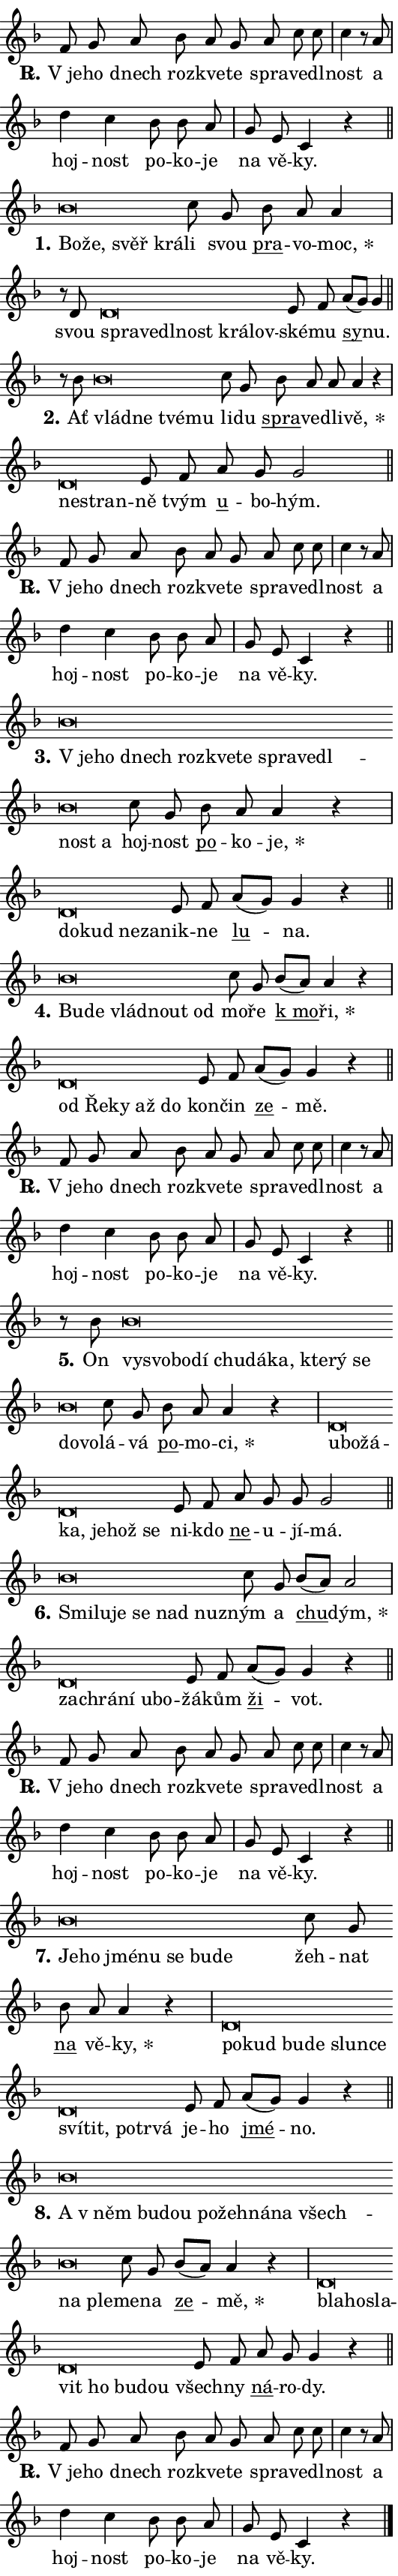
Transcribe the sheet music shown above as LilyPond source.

\version "2.24.0"
\header { tagline = "" }
\paper {
  indent = 0\cm
  top-margin = 0\cm
  right-margin = 0.13\cm % to fit lyric hyphens
  bottom-margin = 0\cm
  left-margin = 0\cm
  paper-width = 9\cm
  page-breaking = #ly:one-page-breaking
  system-system-spacing.basic-distance = #11
  score-system-spacing.basic-distance = #11
  ragged-last = ##f
}


%% Author: Thomas Morley
%% https://lists.gnu.org/archive/html/lilypond-user/2020-05/msg00002.html
#(define (line-position grob)
"Returns position of @var[grob} in current system:
   @code{'start}, if at first time-step
   @code{'end}, if at last time-step
   @code{'middle} otherwise
"
  (let* ((col (ly:item-get-column grob))
         (ln (ly:grob-object col 'left-neighbor))
         (rn (ly:grob-object col 'right-neighbor))
         (col-to-check-left (if (ly:grob? ln) ln col))
         (col-to-check-right (if (ly:grob? rn) rn col))
         (break-dir-left
           (and
             (ly:grob-property col-to-check-left 'non-musical #f)
             (ly:item-break-dir col-to-check-left)))
         (break-dir-right
           (and
             (ly:grob-property col-to-check-right 'non-musical #f)
             (ly:item-break-dir col-to-check-right))))
        (cond ((eqv? 1 break-dir-left) 'start)
              ((eqv? -1 break-dir-right) 'end)
              (else 'middle))))

#(define (tranparent-at-line-position vctor)
  (lambda (grob)
  "Relying on @code{line-position} select the relevant enry from @var{vctor}.
Used to determine transparency,"
    (case (line-position grob)
      ((end) (not (vector-ref vctor 0)))
      ((middle) (not (vector-ref vctor 1)))
      ((start) (not (vector-ref vctor 2))))))

noteHeadBreakVisibility =
#(define-music-function (break-visibility)(vector?)
"Makes @code{NoteHead}s transparent relying on @var{break-visibility}"
#{
  \override NoteHead.transparent =
    #(tranparent-at-line-position break-visibility)
#})

#(define delete-ledgers-for-transparent-note-heads
  (lambda (grob)
    "Reads whether a @code{NoteHead} is transparent.
If so this @code{NoteHead} is removed from @code{'note-heads} from
@var{grob}, which is supposed to be @code{LedgerLineSpanner}.
As a result ledgers are not printed for this @code{NoteHead}"
    (let* ((nhds-array (ly:grob-object grob 'note-heads))
           (nhds-list
             (if (ly:grob-array? nhds-array)
                 (ly:grob-array->list nhds-array)
                 '()))
           ;; Relies on the transparent-property being done before
           ;; Staff.LedgerLineSpanner.after-line-breaking is executed.
           ;; This is fragile ...
           (to-keep
             (remove
               (lambda (nhd)
                 (ly:grob-property nhd 'transparent #f))
               nhds-list)))
      ;; TODO find a better method to iterate over grob-arrays, similiar
      ;; to filter/remove etc for lists
      ;; For now rebuilt from scratch
      (set! (ly:grob-object grob 'note-heads)  '())
      (for-each
        (lambda (nhd)
          (ly:pointer-group-interface::add-grob grob 'note-heads nhd))
        to-keep))))

squashNotes = {
  \override NoteHead.X-extent = #'(-0.2 . 0.2)
  \override NoteHead.Y-extent = #'(-0.75 . 0)
  \override NoteHead.stencil =
    #(lambda (grob)
       (let ((pos (ly:grob-property grob 'staff-position)))
         (begin
           (if (< pos -7) (display "ERROR: Lower brevis then expected\n") (display ""))
           (if (<= pos -6) ly:text-interface::print ly:note-head::print))))
}
unSquashNotes = {
  \revert NoteHead.X-extent
  \revert NoteHead.Y-extent
  \revert NoteHead.stencil
}

hideNotes = \noteHeadBreakVisibility #begin-of-line-visible
unHideNotes = \noteHeadBreakVisibility #all-visible

% work-around for resetting accidentals
% https://lilypond.org/doc/v2.23/Documentation/notation/displaying-rhythms#unmetered-music
cadenzaMeasure = {
  \cadenzaOff
  \partial 1024 s1024
  \cadenzaOn
}

#(define-markup-command (accent layout props text) (markup?)
  "Underline accented syllable"
  (interpret-markup layout props
    #{\markup \override #'(offset . 4.3) \underline { #text }#}))

responsum = \markup \concat {
  "R" \hspace #-1.05 \path #0.1 #'((moveto 0 0.07) (lineto 0.9 0.8)) \hspace #0.05 "."
}

spaceSize = #0.6828661417322834 % exact space size for TeX Gyre Schola

\layout {
  \context {
    \Staff
    \remove "Time_signature_engraver"
    \override LedgerLineSpanner.after-line-breaking = #delete-ledgers-for-transparent-note-heads
  }
  \context {
    \Lyrics {
      \override LyricSpace.minimum-distance = \spaceSize
      \override LyricText.font-name = #"TeX Gyre Schola"
      \override LyricText.font-size = 1
      \override StanzaNumber.font-name = #"TeX Gyre Schola Bold"
      \override StanzaNumber.font-size = 1
    }
  }
  \context {
    \Score 
    \override NoteHead.text =
      #(lambda (grob) 
        (let ((pos (ly:grob-property grob 'staff-position)))
          #{\markup {
            \combine
              \halign #-0.55 \raise #(if (= pos -6) 0 0.5) \override #'(thickness . 2) \draw-line #'(3.2 . 0)
              \musicglyph "noteheads.sM1"
          }#}))
  }
}

% magnetic-lyrics.ily
%
%   written by
%     Jean Abou Samra <jean@abou-samra.fr>
%     Werner Lemberg <wl@gnu.org>
%
%   adapted by
%     Jiri Hon <jiri.hon@gmail.com>
%
% Version 2022-Apr-15

% https://www.mail-archive.com/lilypond-user@gnu.org/msg149350.html

#(define (Left_hyphen_pointer_engraver context)
   "Collect syllable-hyphen-syllable occurrences in lyrics and store
them in properties.  This engraver only looks to the left.  For
example, if the lyrics input is @code{foo -- bar}, it does the
following.

@itemize @bullet
@item
Set the @code{text} property of the @code{LyricHyphen} grob between
@q{foo} and @q{bar} to @code{foo}.

@item
Set the @code{left-hyphen} property of the @code{LyricText} grob with
text @q{foo} to the @code{LyricHyphen} grob between @q{foo} and
@q{bar}.
@end itemize

Use this auxiliary engraver in combination with the
@code{lyric-@/text::@/apply-@/magnetic-@/offset!} hook."
   (let ((hyphen #f)
         (text #f))
     (make-engraver
      (acknowledgers
       ((lyric-syllable-interface engraver grob source-engraver)
        (set! text grob)))
      (end-acknowledgers
       ((lyric-hyphen-interface engraver grob source-engraver)
        ;(when (not (grob::has-interface grob 'lyric-space-interface))
          (set! hyphen grob)));)
      ((stop-translation-timestep engraver)
       (when (and text hyphen)
         (ly:grob-set-object! text 'left-hyphen hyphen))
       (set! text #f)
       (set! hyphen #f)))))

#(define (lyric-text::apply-magnetic-offset! grob)
   "If the space between two syllables is less than the value in
property @code{LyricText@/.details@/.squash-threshold}, move the right
syllable to the left so that it gets concatenated with the left
syllable.

Use this function as a hook for
@code{LyricText@/.after-@/line-@/breaking} if the
@code{Left_@/hyphen_@/pointer_@/engraver} is active."
   (let ((hyphen (ly:grob-object grob 'left-hyphen #f)))
     (when hyphen
       (let ((left-text (ly:spanner-bound hyphen LEFT)))
         (when (grob::has-interface left-text 'lyric-syllable-interface)
           (let* ((common (ly:grob-common-refpoint grob left-text X))
                  (this-x-ext (ly:grob-extent grob common X))
                  (left-x-ext
                   (begin
                     ;; Trigger magnetism for left-text.
                     (ly:grob-property left-text 'after-line-breaking)
                     (ly:grob-extent left-text common X)))
                  ;; `delta` is the gap width between two syllables.
                  (delta (- (interval-start this-x-ext)
                            (interval-end left-x-ext)))
                  (details (ly:grob-property grob 'details))
                  (threshold (assoc-get 'squash-threshold details 0.2)))
             (when (< delta threshold)
               (let* (;; We have to manipulate the input text so that
                      ;; ligatures crossing syllable boundaries are not
                      ;; disabled.  For languages based on the Latin
                      ;; script this is essentially a beautification.
                      ;; However, for non-Western scripts it can be a
                      ;; necessity.
                      (lt (ly:grob-property left-text 'text))
                      (rt (ly:grob-property grob 'text))
                      (is-space (grob::has-interface hyphen 'lyric-space-interface))
                      (space (if is-space " " ""))
                      (extra-delta (if is-space spaceSize 0))
                      ;; Append new syllable.
                      (ltrt-space (if (and (string? lt) (string? rt))
                                (string-append lt space rt)
                                (make-concat-markup (list lt space rt))))
                      ;; Right-align `ltrt` to the right side.
                      (ltrt-space-markup (grob-interpret-markup
                               grob
                               (make-translate-markup
                                (cons (interval-length this-x-ext) 0)
                                (make-right-align-markup ltrt-space)))))
                 (begin
                   ;; Don't print `left-text`.
                   (ly:grob-set-property! left-text 'stencil #f)
                   ;; Set text and stencil (which holds all collected
                   ;; syllables so far) and shift it to the left.
                   (ly:grob-set-property! grob 'text ltrt-space)
                   (ly:grob-set-property! grob 'stencil ltrt-space-markup)
                   (ly:grob-translate-axis! grob (- (- delta extra-delta)) X))))))))))


#(define (lyric-hyphen::displace-bounds-first grob)
   ;; Make very sure this callback isn't triggered too early.
   (let ((left (ly:spanner-bound grob LEFT))
         (right (ly:spanner-bound grob RIGHT)))
     (ly:grob-property left 'after-line-breaking)
     (ly:grob-property right 'after-line-breaking)
     (ly:lyric-hyphen::print grob)))

squashThreshold = #0.4

\layout {
  \context {
    \Lyrics
    \consists #Left_hyphen_pointer_engraver
    \override LyricText.after-line-breaking =
      #lyric-text::apply-magnetic-offset!
    \override LyricHyphen.stencil = #lyric-hyphen::displace-bounds-first
    \override LyricText.details.squash-threshold = \squashThreshold
    \override LyricHyphen.minimum-distance = 0
    \override LyricHyphen.minimum-length = \squashThreshold
  }
}

squashText = \override LyricText.details.squash-threshold = 9999
unSquashText = \override LyricText.details.squash-threshold = \squashThreshold

leftText = \override LyricText.self-alignment-X = #LEFT
unLeftText = \revert LyricText.self-alignment-X

starOffset = #(lambda (grob) 
                (let ((x_offset (ly:self-alignment-interface::aligned-on-x-parent grob)))
                  (if (= x_offset 0) 0 (+ x_offset 1.2))))

star = #(define-music-function (syllable)(string?)
"Append star separator at the end of a syllable"
#{
  \once \override LyricText.X-offset = #starOffset
  \lyricmode { \markup {
    #syllable
    \override #'((font-name . "TeX Gyre Schola Bold")) \hspace #0.2 \lower #0.65 \larger "*"
  } }
#})

starAccent = #(define-music-function (syllable)(string?)
"Append star separator at the end of a syllable and make accent"
#{
  \once \override LyricText.X-offset = #starOffset
  \lyricmode { \markup {
    \accent #syllable
    \override #'((font-name . "TeX Gyre Schola Bold")) \hspace #0.2 \lower #0.65 \larger "*"
  } }
#})

breath = #(define-music-function (syllable)(string?)
"Append breathing indicator at the end of a syllable"
#{
  \lyricmode { \markup { #syllable "+" } }
#})

optionalBreath = #(define-music-function (syllable)(string?)
"Append optional breathing indicator at the end of a syllable"
#{
  \lyricmode { \markup { #syllable "(+)" } }
#})


\score {
    <<
        \new Voice = "melody" { \cadenzaOn \key f \major \relative { f'8 g a bes a g \bar "" a c c \cadenzaMeasure \bar "|" c4 r8 a \cadenzaMeasure \bar "|" d4 c \bar "" bes8 bes a \cadenzaMeasure \bar "|" g e c4 r \cadenzaMeasure \bar "||" \break } }
        \new Lyrics \lyricsto "melody" { \lyricmode { \set stanza = \responsum
"V je" -- ho dnech roz -- kve -- te spra -- ve -- dl -- nost a hoj -- nost po -- ko -- je na vě -- ky. } }
    >>
    \layout {}
}

\score {
    <<
        \new Voice = "melody" { \cadenzaOn \key f \major \relative { \squashNotes bes'\breve*1/16 \hideNotes \breve*1/16 \bar "" \breve*1/16 \breve*1/16 \bar "" \unHideNotes \unSquashNotes c8 g \bar "" bes a a4 \cadenzaMeasure \bar "|" r8 d, \squashNotes d\breve*1/16 \hideNotes \breve*1/16 \bar "" \breve*1/16 \bar "" \breve*1/16 \bar "" \breve*1/16 \breve*1/16 \bar "" \unHideNotes \unSquashNotes e8 f \bar "" a[( g)] g4 \cadenzaMeasure \bar "||" \break } }
        \new Lyrics \lyricsto "melody" { \lyricmode { \set stanza = "1."
\leftText Bo -- \squashText že, svěř krá -- \unLeftText \unSquashText li svou \markup \accent pra -- vo -- \star moc, svou \leftText spra -- \squashText ve -- dl -- nost krá -- lov -- \unLeftText \unSquashText ské -- mu \markup \accent sy -- nu. } }
    >>
    \layout {}
}

\score {
    <<
        \new Voice = "melody" { \cadenzaOn \key f \major \relative { r8 bes' \squashNotes bes\breve*1/16 \hideNotes \breve*1/16 \bar "" \breve*1/16 \breve*1/16 \bar "" \unHideNotes \unSquashNotes c8 g \bar "" bes a a a4 r \cadenzaMeasure \bar "|" \squashNotes d,\breve*1/16 \hideNotes \breve*1/16 \bar "" \unHideNotes \unSquashNotes e8 f \bar "" a g g2 \cadenzaMeasure \bar "||" \break } }
        \new Lyrics \lyricsto "melody" { \lyricmode { \set stanza = "2."
Ať \leftText vlád -- \squashText ne tvé -- mu \unLeftText \unSquashText li -- du \markup \accent spra -- ve -- dli -- \star vě, \leftText ne -- \squashText stran -- \unLeftText \unSquashText ně tvým \markup \accent u -- bo -- hým. } }
    >>
    \layout {}
}

\score {
    <<
        \new Voice = "melody" { \cadenzaOn \key f \major \relative { f'8 g a bes a g \bar "" a c c \cadenzaMeasure \bar "|" c4 r8 a \cadenzaMeasure \bar "|" d4 c \bar "" bes8 bes a \cadenzaMeasure \bar "|" g e c4 r \cadenzaMeasure \bar "||" \break } }
        \new Lyrics \lyricsto "melody" { \lyricmode { \set stanza = \responsum
"V je" -- ho dnech roz -- kve -- te spra -- ve -- dl -- nost a hoj -- nost po -- ko -- je na vě -- ky. } }
    >>
    \layout {}
}

\score {
    <<
        \new Voice = "melody" { \cadenzaOn \key f \major \relative { \squashNotes bes'\breve*1/16 \hideNotes \breve*1/16 \bar "" \breve*1/16 \bar "" \breve*1/16 \bar "" \breve*1/16 \bar "" \breve*1/16 \bar "" \breve*1/16 \bar "" \breve*1/16 \bar "" \breve*1/16 \bar "" \breve*1/16 \breve*1/16 \bar "" \unHideNotes \unSquashNotes c8 g \bar "" bes a a4 r \cadenzaMeasure \bar "|" \squashNotes d,\breve*1/16 \hideNotes \breve*1/16 \bar "" \breve*1/16 \breve*1/16 \bar "" \unHideNotes \unSquashNotes e8 f \bar "" a[( g)] g4 r \cadenzaMeasure \bar "||" \break } }
        \new Lyrics \lyricsto "melody" { \lyricmode { \set stanza = "3."
\leftText "V je" -- \squashText ho dnech roz -- kve -- te spra -- ve -- dl -- nost a \unLeftText \unSquashText hoj -- nost \markup \accent po -- ko -- \star je, \leftText do -- \squashText kud ne -- za -- \unLeftText \unSquashText nik -- ne \markup \accent lu -- na. } }
    >>
    \layout {}
}

\score {
    <<
        \new Voice = "melody" { \cadenzaOn \key f \major \relative { \squashNotes bes'\breve*1/16 \hideNotes \breve*1/16 \bar "" \breve*1/16 \bar "" \breve*1/16 \breve*1/16 \bar "" \unHideNotes \unSquashNotes c8 g \bar "" bes[( a)] a4 r \cadenzaMeasure \bar "|" \squashNotes d,\breve*1/16 \hideNotes \breve*1/16 \bar "" \breve*1/16 \bar "" \breve*1/16 \breve*1/16 \bar "" \unHideNotes \unSquashNotes e8 f \bar "" a[( g)] g4 r \cadenzaMeasure \bar "||" \break } }
        \new Lyrics \lyricsto "melody" { \lyricmode { \set stanza = "4."
\leftText Bu -- \squashText de vlád -- nout od \unLeftText \unSquashText mo -- ře \markup \accent "k mo" -- \star ři, \leftText od \squashText Ře -- ky až do \unLeftText \unSquashText kon -- čin \markup \accent ze -- mě. } }
    >>
    \layout {}
}

\score {
    <<
        \new Voice = "melody" { \cadenzaOn \key f \major \relative { f'8 g a bes a g \bar "" a c c \cadenzaMeasure \bar "|" c4 r8 a \cadenzaMeasure \bar "|" d4 c \bar "" bes8 bes a \cadenzaMeasure \bar "|" g e c4 r \cadenzaMeasure \bar "||" \break } }
        \new Lyrics \lyricsto "melody" { \lyricmode { \set stanza = \responsum
"V je" -- ho dnech roz -- kve -- te spra -- ve -- dl -- nost a hoj -- nost po -- ko -- je na vě -- ky. } }
    >>
    \layout {}
}

\score {
    <<
        \new Voice = "melody" { \cadenzaOn \key f \major \relative { r8 bes' \squashNotes bes\breve*1/16 \hideNotes \breve*1/16 \bar "" \breve*1/16 \bar "" \breve*1/16 \bar "" \breve*1/16 \bar "" \breve*1/16 \bar "" \breve*1/16 \bar "" \breve*1/16 \bar "" \breve*1/16 \bar "" \breve*1/16 \bar "" \breve*1/16 \breve*1/16 \bar "" \unHideNotes \unSquashNotes c8 g \bar "" bes a a4 r \cadenzaMeasure \bar "|" \squashNotes d,\breve*1/16 \hideNotes \breve*1/16 \bar "" \breve*1/16 \bar "" \breve*1/16 \bar "" \breve*1/16 \bar "" \breve*1/16 \breve*1/16 \bar "" \unHideNotes \unSquashNotes e8 f \bar "" a g g g2 \cadenzaMeasure \bar "||" \break } }
        \new Lyrics \lyricsto "melody" { \lyricmode { \set stanza = "5."
On \leftText vy -- \squashText svo -- bo -- dí chu -- dá -- ka, kte -- rý se do -- vo -- \unLeftText \unSquashText lá -- vá \markup \accent po -- mo -- \star ci, \leftText u -- \squashText bo -- žá -- ka, je -- hož se \unLeftText \unSquashText ni -- kdo \markup \accent ne -- u -- jí -- má. } }
    >>
    \layout {}
}

\score {
    <<
        \new Voice = "melody" { \cadenzaOn \key f \major \relative { \squashNotes bes'\breve*1/16 \hideNotes \breve*1/16 \bar "" \breve*1/16 \bar "" \breve*1/16 \bar "" \breve*1/16 \breve*1/16 \bar "" \unHideNotes \unSquashNotes c8 g \bar "" bes[( a)] a2 \cadenzaMeasure \bar "|" \squashNotes d,\breve*1/16 \hideNotes \breve*1/16 \bar "" \breve*1/16 \bar "" \breve*1/16 \breve*1/16 \bar "" \unHideNotes \unSquashNotes e8 f \bar "" a[( g)] g4 r \cadenzaMeasure \bar "||" \break } }
        \new Lyrics \lyricsto "melody" { \lyricmode { \set stanza = "6."
\leftText Smi -- \squashText lu -- je se nad nuz -- \unLeftText \unSquashText ným a \markup \accent chu -- \star dým, \leftText za -- \squashText chrá -- ní u -- bo -- \unLeftText \unSquashText žá -- kům \markup \accent ži -- vot. } }
    >>
    \layout {}
}

\score {
    <<
        \new Voice = "melody" { \cadenzaOn \key f \major \relative { f'8 g a bes a g \bar "" a c c \cadenzaMeasure \bar "|" c4 r8 a \cadenzaMeasure \bar "|" d4 c \bar "" bes8 bes a \cadenzaMeasure \bar "|" g e c4 r \cadenzaMeasure \bar "||" \break } }
        \new Lyrics \lyricsto "melody" { \lyricmode { \set stanza = \responsum
"V je" -- ho dnech roz -- kve -- te spra -- ve -- dl -- nost a hoj -- nost po -- ko -- je na vě -- ky. } }
    >>
    \layout {}
}

\score {
    <<
        \new Voice = "melody" { \cadenzaOn \key f \major \relative { \squashNotes bes'\breve*1/16 \hideNotes \breve*1/16 \bar "" \breve*1/16 \bar "" \breve*1/16 \bar "" \breve*1/16 \bar "" \breve*1/16 \breve*1/16 \bar "" \unHideNotes \unSquashNotes c8 g \bar "" bes a a4 r \cadenzaMeasure \bar "|" \squashNotes d,\breve*1/16 \hideNotes \breve*1/16 \bar "" \breve*1/16 \bar "" \breve*1/16 \bar "" \breve*1/16 \bar "" \breve*1/16 \bar "" \breve*1/16 \bar "" \breve*1/16 \bar "" \breve*1/16 \bar "" \breve*1/16 \breve*1/16 \bar "" \unHideNotes \unSquashNotes e8 f \bar "" a[( g)] g4 r \cadenzaMeasure \bar "||" \break } }
        \new Lyrics \lyricsto "melody" { \lyricmode { \set stanza = "7."
\leftText Je -- \squashText ho jmé -- nu se bu -- de \unLeftText \unSquashText žeh -- nat \markup \accent na vě -- \star ky, \leftText po -- \squashText kud bu -- de slun -- ce sví -- tit, po -- tr -- vá \unLeftText \unSquashText je -- ho \markup \accent jmé -- no. } }
    >>
    \layout {}
}

\score {
    <<
        \new Voice = "melody" { \cadenzaOn \key f \major \relative { \squashNotes bes'\breve*1/16 \hideNotes \breve*1/16 \bar "" \breve*1/16 \bar "" \breve*1/16 \bar "" \breve*1/16 \bar "" \breve*1/16 \bar "" \breve*1/16 \bar "" \breve*1/16 \bar "" \breve*1/16 \bar "" \breve*1/16 \breve*1/16 \bar "" \unHideNotes \unSquashNotes c8 g \bar "" bes[( a)] a4 r \cadenzaMeasure \bar "|" \squashNotes d,\breve*1/16 \hideNotes \breve*1/16 \bar "" \breve*1/16 \bar "" \breve*1/16 \bar "" \breve*1/16 \bar "" \breve*1/16 \breve*1/16 \bar "" \unHideNotes \unSquashNotes e8 f \bar "" a g g4 r \cadenzaMeasure \bar "||" \break } }
        \new Lyrics \lyricsto "melody" { \lyricmode { \set stanza = "8."
\leftText A \squashText "v něm" bu -- dou po -- žeh -- ná -- na všech -- na ple -- \unLeftText \unSquashText me -- na \markup \accent ze -- \star mě, \leftText bla -- \squashText ho -- sla -- vit ho bu -- dou \unLeftText \unSquashText všech -- ny \markup \accent ná -- ro -- dy. } }
    >>
    \layout {}
}

\score {
    <<
        \new Voice = "melody" { \cadenzaOn \key f \major \relative { f'8 g a bes a g \bar "" a c c \cadenzaMeasure \bar "|" c4 r8 a \cadenzaMeasure \bar "|" d4 c \bar "" bes8 bes a \cadenzaMeasure \bar "|" g e c4 r \cadenzaMeasure \bar "||" \break } \bar "|." }
        \new Lyrics \lyricsto "melody" { \lyricmode { \set stanza = \responsum
"V je" -- ho dnech roz -- kve -- te spra -- ve -- dl -- nost a hoj -- nost po -- ko -- je na vě -- ky. } }
    >>
    \layout {}
}
